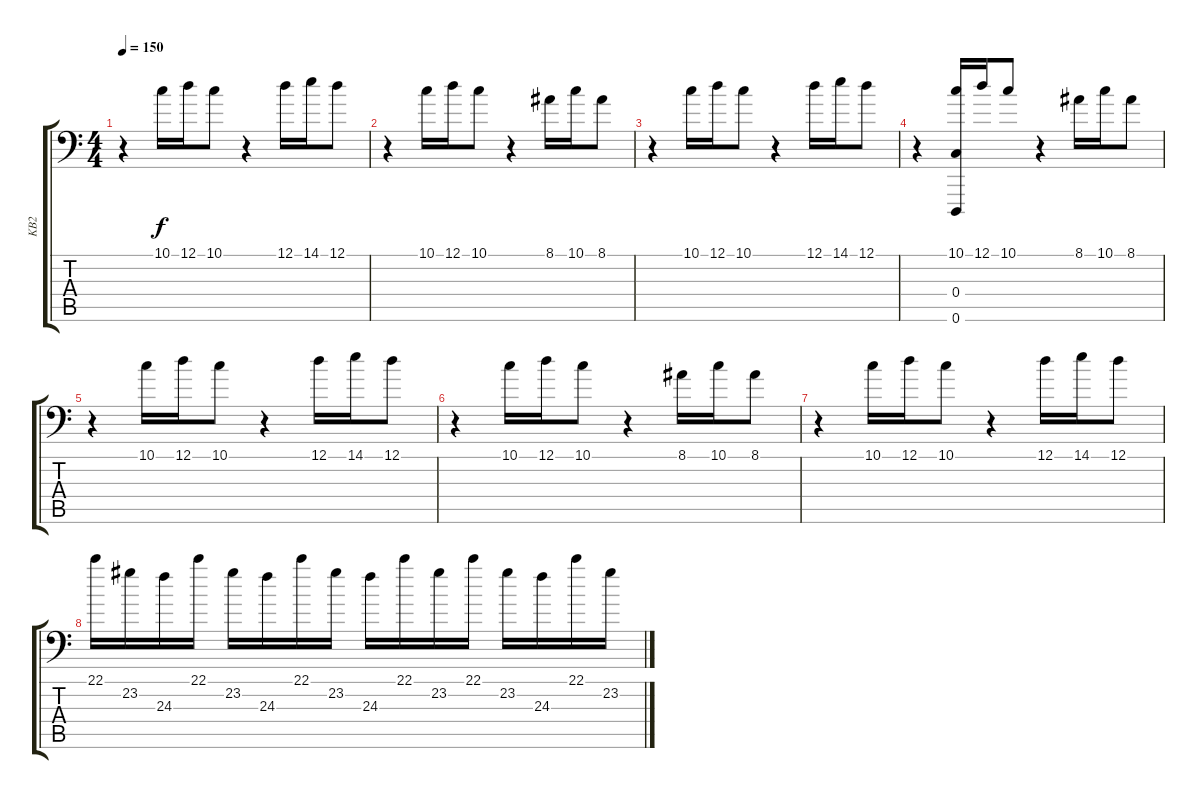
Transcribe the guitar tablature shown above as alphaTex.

\track ("KB2" "KB2") {instrument tubularbells}
\staff {score tabs}
\tuning (D4 A3 F3 C3 G1 D1) {hide}
\ts (4 4)
\tempo 150
\clef f4
\ks c
r.4{dy f} 10.1.16 12.1.16 10.1.8 r.4 12.1.16 14.1.16 12.1.8 |
r.4{instrument glockenspiel} 10.1.16 12.1.16 10.1.8 r.4 8.1.16 10.1.16 8.1.8 |
r.4 10.1.16 12.1.16 10.1.8 r.4 12.1.16 14.1.16 12.1.8 |
r.4{instrument glockenspiel} (10.1 0.4 0.6).16 12.1.16 10.1.8 r.4 8.1.16 10.1.16 8.1.8 |
r.4 10.1.16 12.1.16 10.1.8 r.4 12.1.16 14.1.16 12.1.8 |
r.4{instrument glockenspiel} 10.1.16 12.1.16 10.1.8 r.4 8.1.16 10.1.16 8.1.8 |
r.4 10.1.16 12.1.16 10.1.8 r.4 12.1.16 14.1.16 12.1.8 |
22.1.16{balance 8 instrument glockenspiel} 23.2.16 24.3.16 22.1.16 23.2.16 24.3.16 22.1.16 23.2.16 24.3.16 22.1.16 23.2.16 22.1.16 23.2.16 24.3.16 22.1.16 23.2.16
